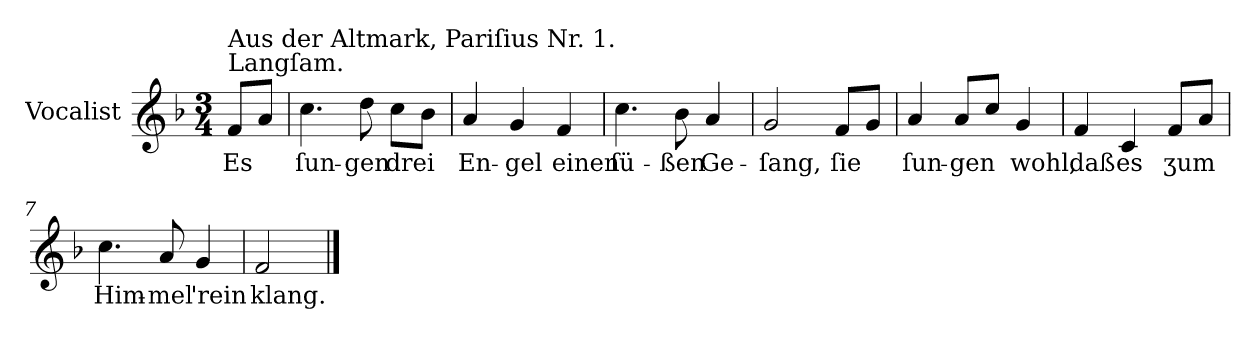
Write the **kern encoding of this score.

**kern	**text
*part1	*part1
*staff1	*staff1
*I"Vocalist	*
*k[b-]	*
*F:	*
*M3/4	*
=	=
!LO:TX:a:t=Langſam.	!
!LO:TX:a:t=Aus der Altmark, Pariſius Nr. 1.	!
8fL	Es
8aJ	.
=1	=1
4.cc	ſun-
8dd	-gen
8ccL	drei
8b-J	.
=2	=2
4a	En-
4g	-gel
4f	einen
=3	=3
4.cc	ſü-
8b-	-ßen
4a	Ge-
=4	=4
2g	-ſang,
8fL	ſie
8gJ	.
=5	=5
4a	ſun-
8a/L	-gen
8ccJ	.
4g	wohl,
=6	=6
4f	daß
4c	es
8fL	ʒum
8aJ	.
=7	=7
4.cc	Him-
8a	-mel
4g	'rein
=8	=8
2f	klang.
==	==
*-	*-
